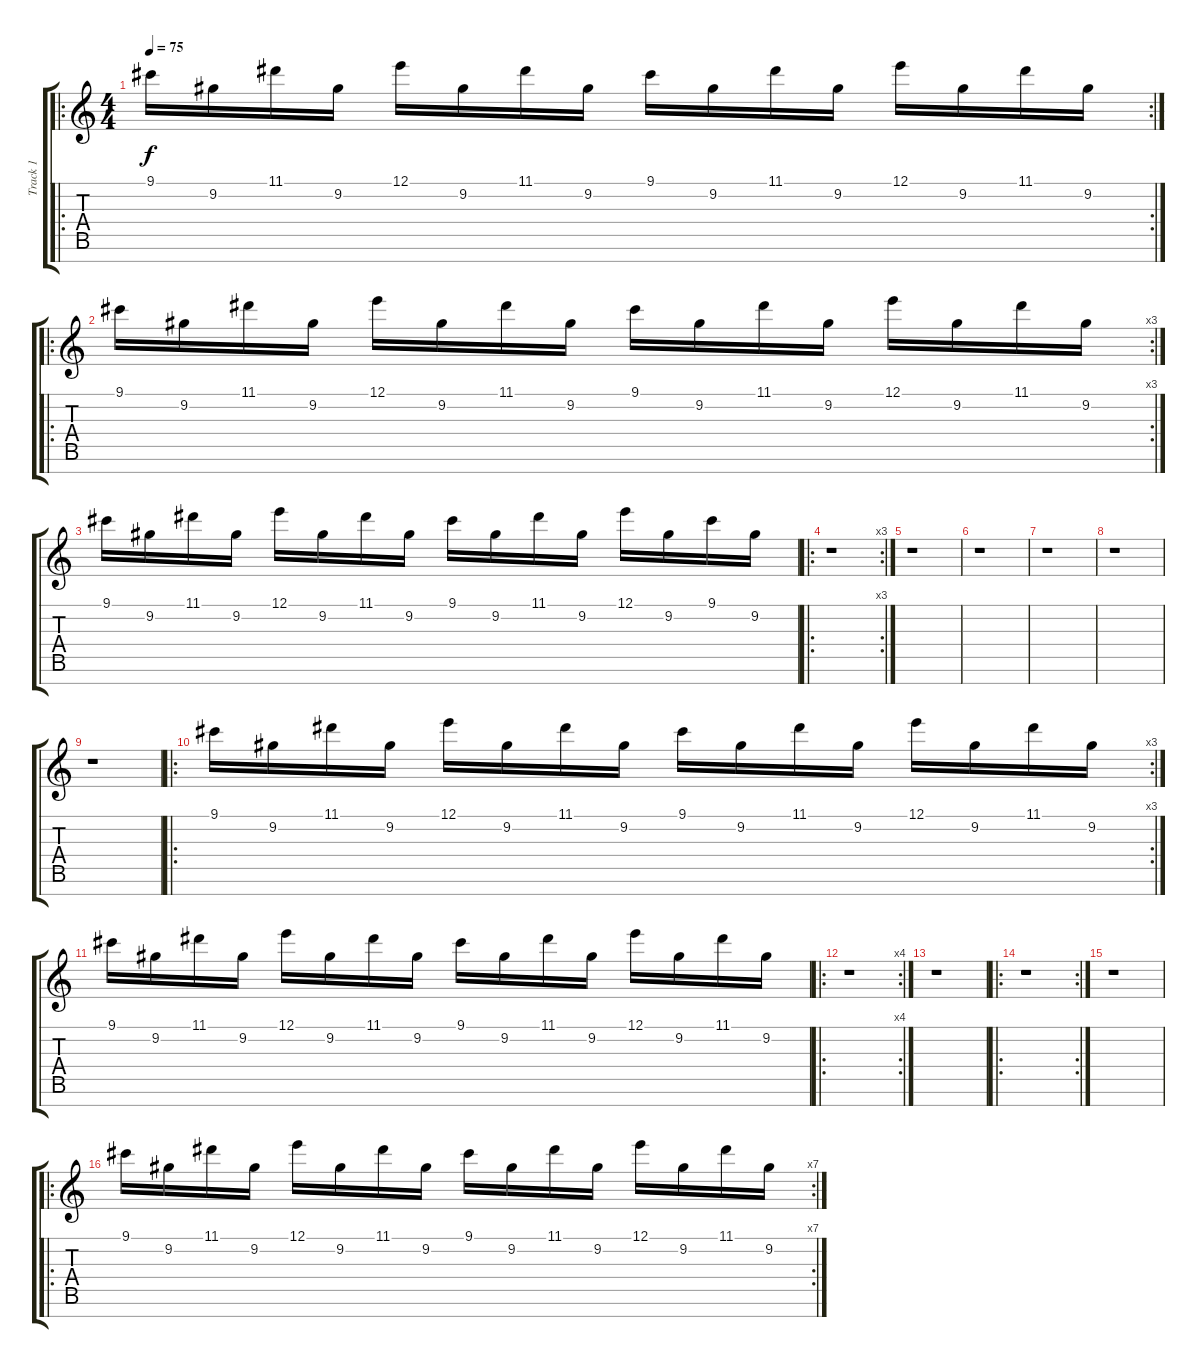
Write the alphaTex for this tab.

\track ("Track 1" "Track 1") {instrument distortionguitar}
\staff {score tabs}
\tuning (E4 B3 G3 D3 A2 E2 B1) {hide}
\ro
\rc 2
\ts (4 4)
\tempo 75
\clef g2
\ks c
9.1.16{dy f instrument distortionguitar} 9.2.16 11.1.16 9.2.16 12.1.16 9.2.16 11.1.16 9.2.16 9.1.16 9.2.16 11.1.16 9.2.16 12.1.16 9.2.16 11.1.16 9.2.16 |
\ro
\rc 3
9.1.16 9.2.16 11.1.16 9.2.16 12.1.16 9.2.16 11.1.16 9.2.16 9.1.16 9.2.16 11.1.16 9.2.16 12.1.16 9.2.16 11.1.16 9.2.16 |
9.1.16 9.2.16 11.1.16 9.2.16 12.1.16 9.2.16 11.1.16 9.2.16 9.1.16 9.2.16 11.1.16 9.2.16 12.1.16 9.2.16 9.1.16 9.2.16 |
\ro
\rc 3
r.1 |
r.1 |
r.1 |
r.1 |
r.1 |
r.1 |
\ro
\rc 3
9.1.16 9.2.16 11.1.16 9.2.16 12.1.16 9.2.16 11.1.16 9.2.16 9.1.16 9.2.16 11.1.16 9.2.16 12.1.16 9.2.16 11.1.16 9.2.16 |
9.1.16 9.2.16 11.1.16 9.2.16 12.1.16 9.2.16 11.1.16 9.2.16 9.1.16 9.2.16 11.1.16 9.2.16 12.1.16 9.2.16 11.1.16 9.2.16 |
\ro
\rc 4
r.1 |
r.1 |
\ro
\rc 2
r.1 |
r.1 |
\ro
\rc 7
9.1.16 9.2.16 11.1.16 9.2.16 12.1.16 9.2.16 11.1.16 9.2.16 9.1.16 9.2.16 11.1.16 9.2.16 12.1.16 9.2.16 11.1.16 9.2.16
